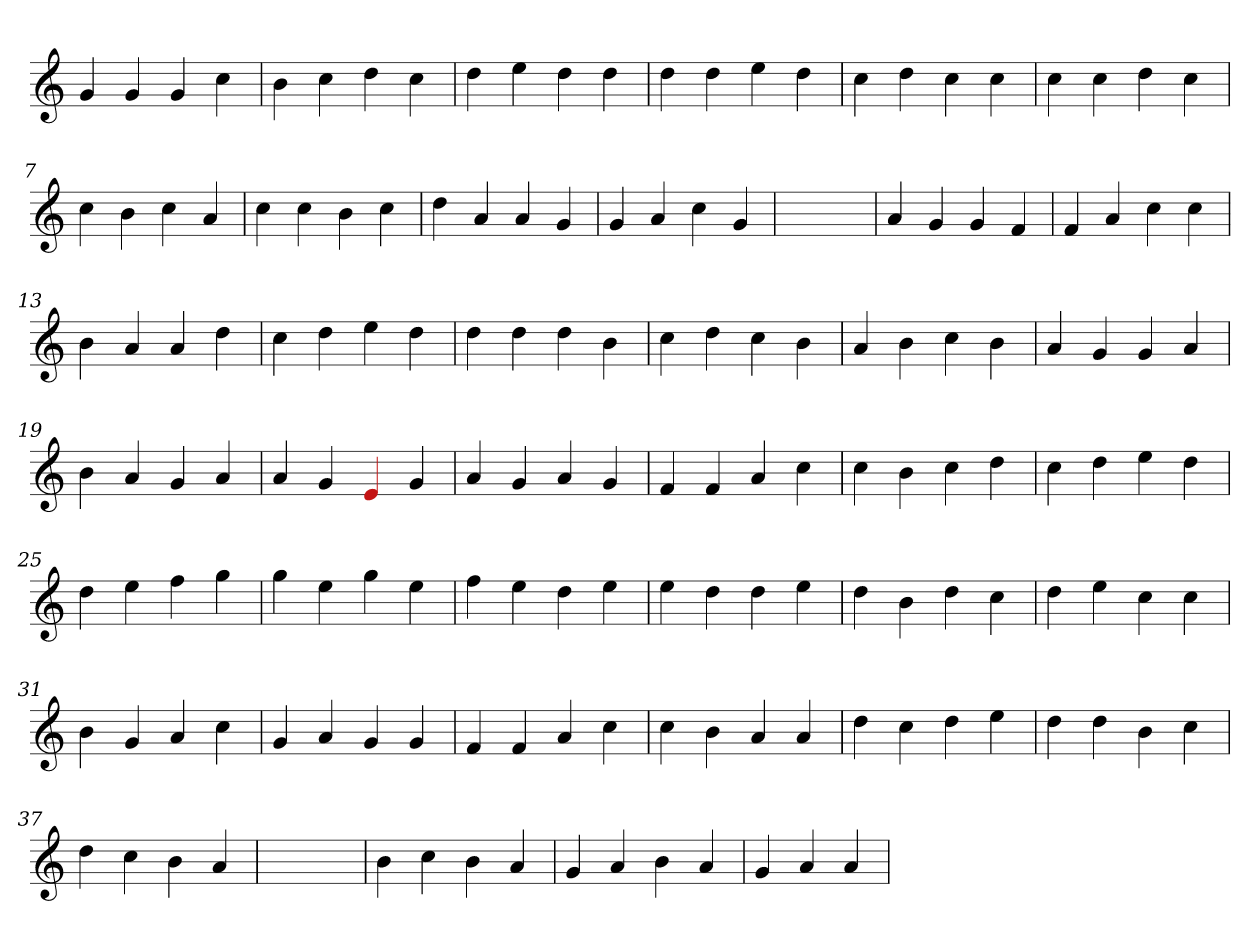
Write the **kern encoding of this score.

**kern
*part1
*staff1
*clefG2
=1
4g
4g
4g
4cc
=2
4b
4cc
4dd
4cc
=3
4dd
4ee
4dd
4dd
=4
4dd
4dd
4ee
4dd
=5
4cc
4dd
4cc
4cc
=6
4cc
4cc
4dd
4cc
=7
4cc
4b
4cc
4a
=8
4cc
4cc
4b
4cc
=9
4dd
4a
4a
4g
=10
4g
4a
4cc
4g
=11
1ryy
=11
4a
4g
4g
4f
=12
4f
4a
4cc
4cc
=13
4b
4a
4a
4dd
=14
4cc
4dd
4ee
4dd
=15
4dd
4dd
4dd
4b
=16
4cc
4dd
4cc
4b
=17
4a
4b
4cc
4b
=18
4a
4g
4g
4a
=19
4b
4a
4g
4a
=20
4a
4g
4Re
4g
=21
4a
4g
4a
4g
=22
4f
4f
4a
4cc
=23
4cc
4b
4cc
4dd
=24
4cc
4dd
4ee
4dd
=25
4dd
4ee
4ff
4gg
=26
4gg
4ee
4gg
4ee
=27
4ff
4ee
4dd
4ee
=28
4ee
4dd
4dd
4ee
=29
4dd
4b
4dd
4cc
=30
4dd
4ee
4cc
4cc
=31
4b
4g
4a
4cc
=32
4g
4a
4g
4g
=33
4f
4f
4a
4cc
=34
4cc
4b
4a
4a
=35
4dd
4cc
4dd
4ee
=36
4dd
4dd
4b
4cc
=37
4dd
4cc
4b
4a
=38
1ryy
=38
4b
4cc
4b
4a
=39
4g
4a
4b
4a
=40
4g
4a
4a
=
*-
